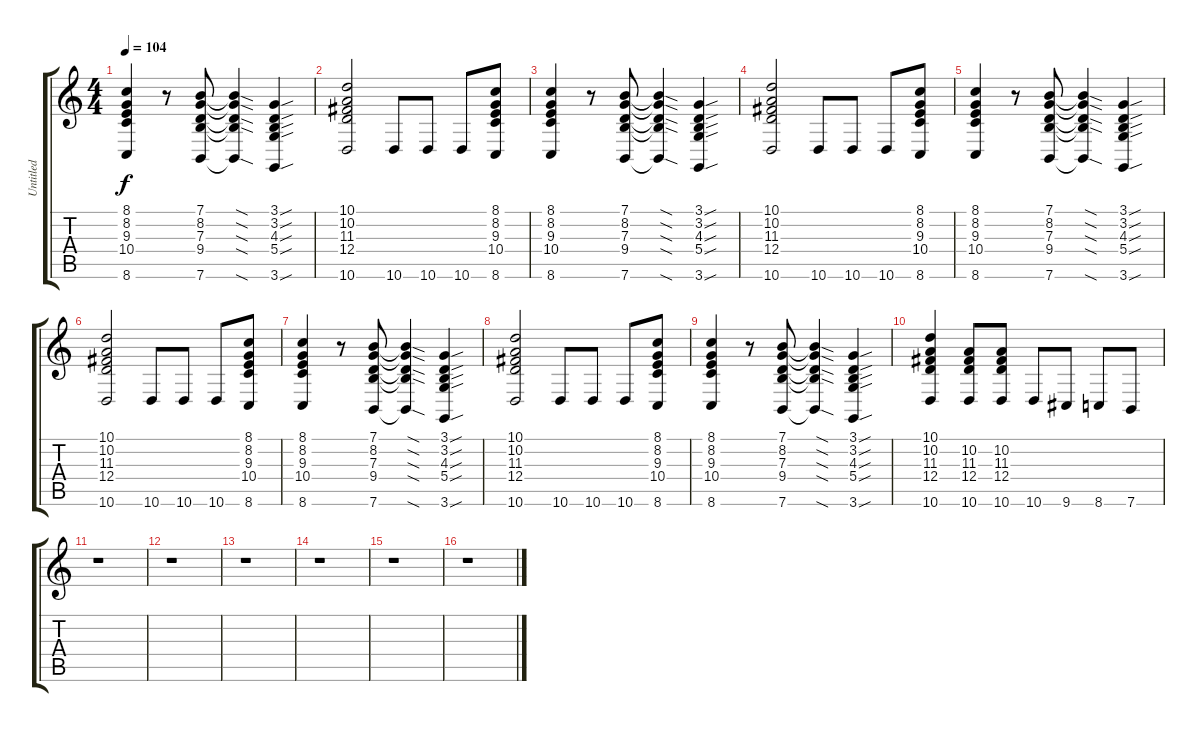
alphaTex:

\track ("Untitled" "Untitled") {instrument acousticgrandpiano}
\staff {score tabs}
\tuning (E4 B3 G3 D3 A2 E2) {hide}
\ts (4 4)
\tempo 104
\clef g2
\ks c
(8.1 8.2 9.3 10.4 8.6).4{dy f} r.8 (7.1 8.2 7.3 9.4 7.6).8 (7.1{sod t} 8.2{sod t} 7.3{sod t} 9.4{sod t} 7.6{sod t}).4 (3.1{sou} 3.2{sou} 4.3{sou} 5.4{sou} 3.6{sou}).4 |
(10.1 10.2 11.3 12.4 10.6).2 10.6.8 10.6.8 10.6.8 (8.1 8.2 9.3 10.4 8.6).8 |
(8.1 8.2 9.3 10.4 8.6).4 r.8 (7.1 8.2 7.3 9.4 7.6).8 (7.1{sod t} 8.2{sod t} 7.3{sod t} 9.4{sod t} 7.6{sod t}).4 (3.1{sou} 3.2{sou} 4.3{sou} 5.4{sou} 3.6{sou}).4 |
(10.1 10.2 11.3 12.4 10.6).2 10.6.8 10.6.8 10.6.8 (8.1 8.2 9.3 10.4 8.6).8 |
(8.1 8.2 9.3 10.4 8.6).4 r.8 (7.1 8.2 7.3 9.4 7.6).8 (7.1{sod t} 8.2{sod t} 7.3{sod t} 9.4{sod t} 7.6{sod t}).4 (3.1{sou} 3.2{sou} 4.3{sou} 5.4{sou} 3.6{sou}).4 |
(10.1 10.2 11.3 12.4 10.6).2 10.6.8 10.6.8 10.6.8 (8.1 8.2 9.3 10.4 8.6).8 |
(8.1 8.2 9.3 10.4 8.6).4 r.8 (7.1 8.2 7.3 9.4 7.6).8 (7.1{sod t} 8.2{sod t} 7.3{sod t} 9.4{sod t} 7.6{sod t}).4 (3.1{sou} 3.2{sou} 4.3{sou} 5.4{sou} 3.6{sou}).4 |
(10.1 10.2 11.3 12.4 10.6).2 10.6.8 10.6.8 10.6.8 (8.1 8.2 9.3 10.4 8.6).8 |
(8.1 8.2 9.3 10.4 8.6).4 r.8 (7.1 8.2 7.3 9.4 7.6).8 (7.1{sod t} 8.2{sod t} 7.3{sod t} 9.4{sod t} 7.6{sod t}).4 (3.1{sou} 3.2{sou} 4.3{sou} 5.4{sou} 3.6{sou}).4 |
(10.1 10.2 11.3 12.4 10.6).4 (10.2 11.3 12.4 10.6).8 (10.2 11.3 12.4 10.6).8 10.6.8 9.6.8 8.6.8 7.6.8 |
r.1 |
r.1 |
r.1 |
r.1 |
r.1 |
r.1
